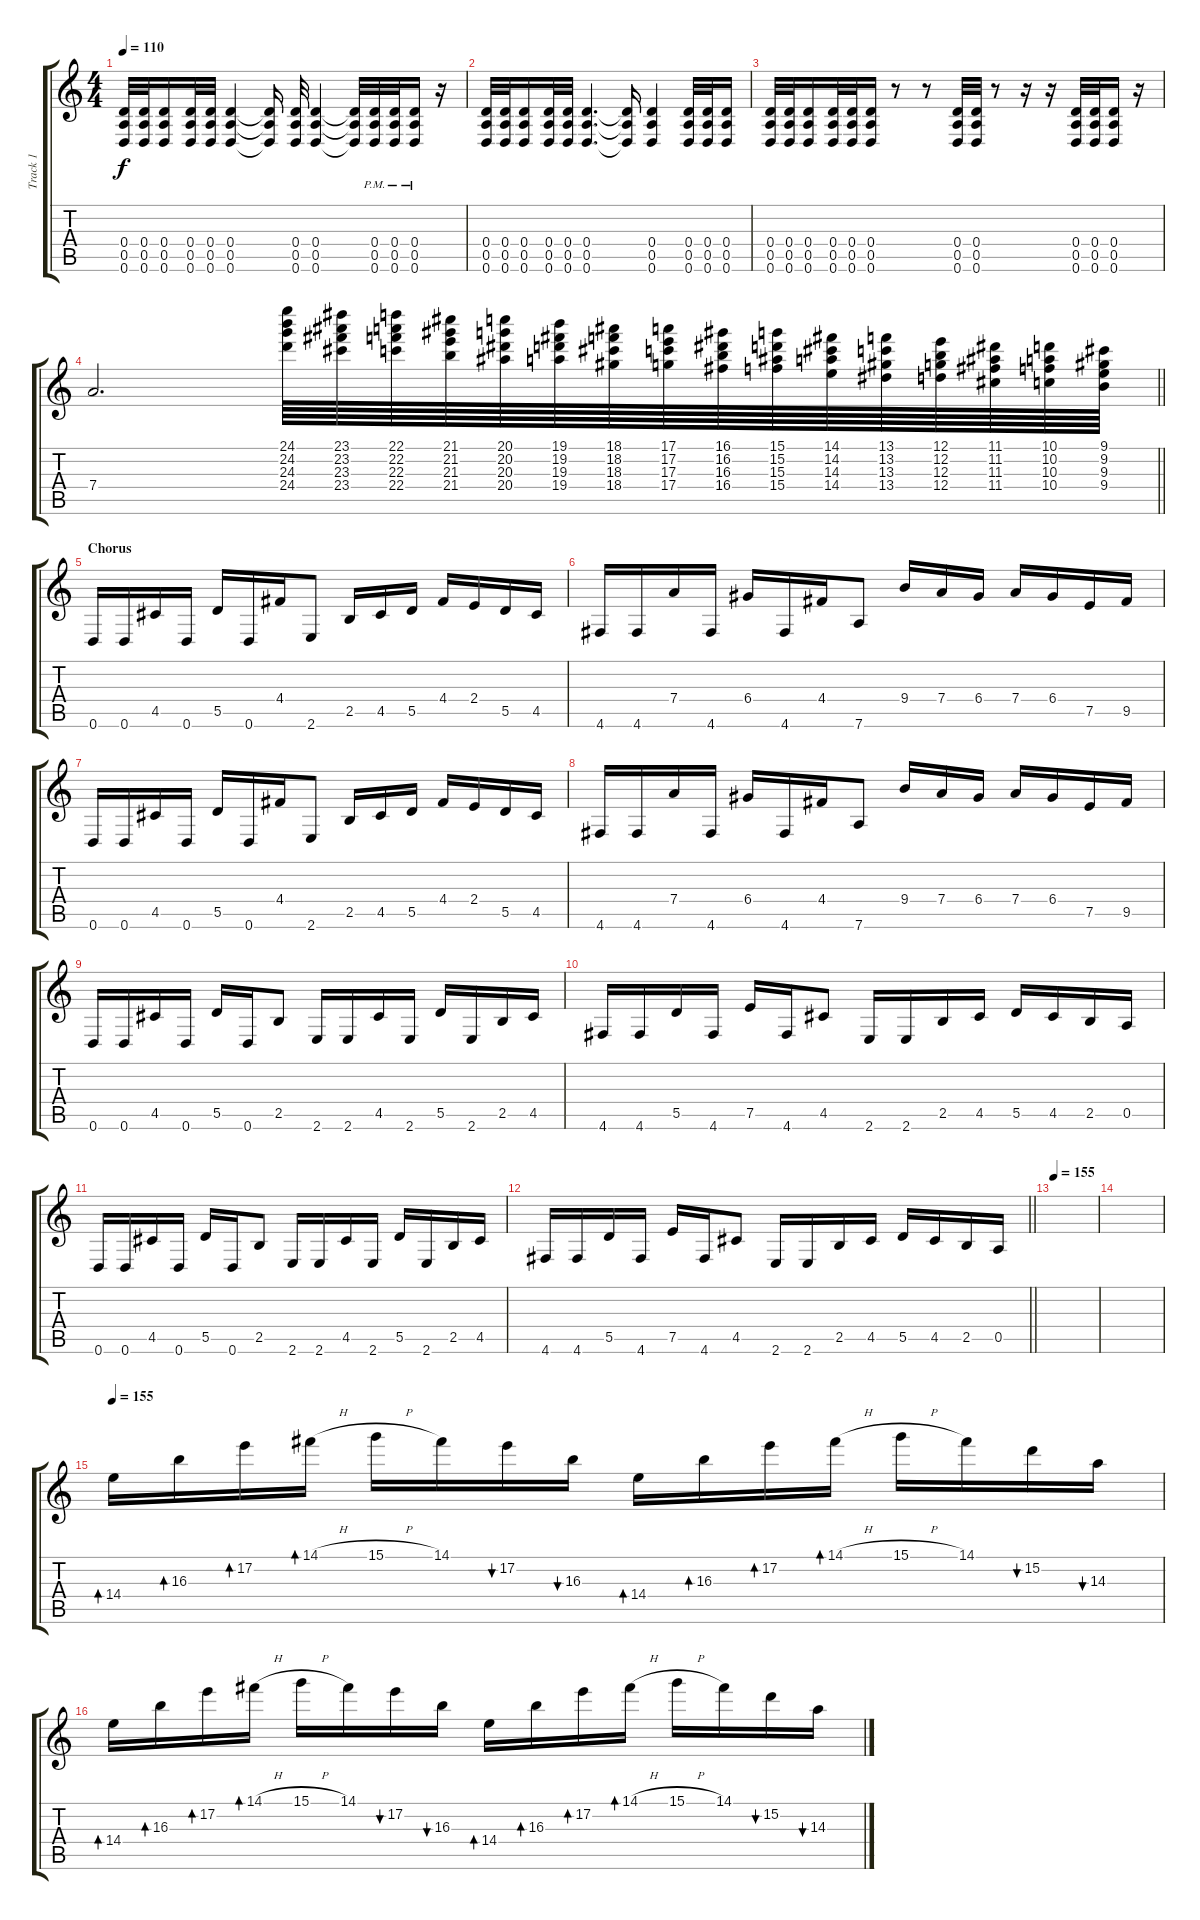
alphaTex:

\track ("Track 1" "Track 1") {instrument distortionguitar}
\staff {score tabs}
\tuning (E4 B3 G3 D3 A2 D2) {hide}
\ts (4 4)
\tempo 110
\clef g2
\ks c
(0.4 0.5 0.6).32{dy f} (0.4 0.5 0.6).32 (0.4 0.5 0.6).16 (0.4 0.5 0.6).32 (0.4 0.5 0.6).32 (0.4 0.5 0.6).4 (0.4{t} 0.5{t} 0.6{t}).16 (0.4 0.5 0.6).32 (0.4 0.5 0.6).4 (0.4{t} 0.5{t} 0.6{t}).32 (0.4{pm} 0.5{pm} 0.6{pm}).32 (0.4{pm} 0.5{pm} 0.6{pm}).32 (0.4{pm} 0.5{pm} 0.6{pm}).16 r.16 |
(0.4 0.5 0.6).32 (0.4 0.5 0.6).32 (0.4 0.5 0.6).16 (0.4 0.5 0.6).32 (0.4 0.5 0.6).32 (0.4 0.5 0.6).4{d} (0.4{t} 0.5{t} 0.6{t}).16 (0.4 0.5 0.6).4 (0.4 0.5 0.6).32 (0.4 0.5 0.6).32 (0.4 0.5 0.6).16 |
(0.4 0.5 0.6).32 (0.4 0.5 0.6).32 (0.4 0.5 0.6).16 (0.4 0.5 0.6).32 (0.4 0.5 0.6).32 (0.4 0.5 0.6).16 r.8 r.8 (0.4 0.5 0.6).32 (0.4 0.5 0.6).32 r.8 r.16 r.16 (0.4 0.5 0.6).32 (0.4 0.5 0.6).32 (0.4 0.5 0.6).16 r.16 |
\barLineRight lightlight
7.4.2{d} (24.1 24.2 24.3 24.4).64 (23.1 23.2 23.3 23.4).64 (22.1 22.2 22.3 22.4).64 (21.1 21.2 21.3 21.4).64 (20.1 20.2 20.3 20.4).64 (19.1 19.2 19.3 19.4).64 (18.1 18.2 18.3 18.4).64 (17.1 17.2 17.3 17.4).64 (16.1 16.2 16.3 16.4).64 (15.1 15.2 15.3 15.4).64 (14.1 14.2 14.3 14.4).64 (13.1 13.2 13.3 13.4).64 (12.1 12.2 12.3 12.4).64 (11.1 11.2 11.3 11.4).64 (10.1 10.2 10.3 10.4).64 (9.1 9.2 9.3 9.4).64 |
\section ("" "Chorus")
0.6.16 0.6.16 4.5.16 0.6.16 5.5.16 0.6.16 4.4.16 2.6.8 2.5.16 4.5.16 5.5.16 4.4.16 2.4.16 5.5.16 4.5.16 |
4.6.16 4.6.16 7.4.16 4.6.16 6.4.16 4.6.16 4.4.16 7.6.8 9.4.16 7.4.16 6.4.16 7.4.16 6.4.16 7.5.16 9.5.16 |
0.6.16 0.6.16 4.5.16 0.6.16 5.5.16 0.6.16 4.4.16 2.6.8 2.5.16 4.5.16 5.5.16 4.4.16 2.4.16 5.5.16 4.5.16 |
4.6.16 4.6.16 7.4.16 4.6.16 6.4.16 4.6.16 4.4.16 7.6.8 9.4.16 7.4.16 6.4.16 7.4.16 6.4.16 7.5.16 9.5.16 |
0.6.16 0.6.16 4.5.16 0.6.16 5.5.16 0.6.16 2.5.8 2.6.16 2.6.16 4.5.16 2.6.16 5.5.16 2.6.16 2.5.16 4.5.16 |
4.6.16 4.6.16 5.5.16 4.6.16 7.5.16 4.6.16 4.5.8 2.6.16 2.6.16 2.5.16 4.5.16 5.5.16 4.5.16 2.5.16 0.5.16 |
0.6.16 0.6.16 4.5.16 0.6.16 5.5.16 0.6.16 2.5.8 2.6.16 2.6.16 4.5.16 2.6.16 5.5.16 2.6.16 2.5.16 4.5.16 |
\barLineRight lightlight
4.6.16 4.6.16 5.5.16 4.6.16 7.5.16 4.6.16 4.5.8 2.6.16 2.6.16 2.5.16 4.5.16 5.5.16 4.5.16 2.5.16 0.5.16 |
\tempo 155
|
|
\tempo 155
14.4.16{bd 60} 16.3.16{bd 60} 17.2.16{bd 60} 14.1{h}.16{bd 60} 15.1{h}.16 14.1.16 17.2.16{bu 60} 16.3.16{bu 60} 14.4.16{bd 60} 16.3.16{bd 60} 17.2.16{bd 60} 14.1{h}.16{bd 60} 15.1{h}.16 14.1.16 15.2.16{bu 60} 14.3.16{bu 60} |
14.4.16{bd 60} 16.3.16{bd 60} 17.2.16{bd 60} 14.1{h}.16{bd 60} 15.1{h}.16 14.1.16 17.2.16{bu 60} 16.3.16{bu 60} 14.4.16{bd 60} 16.3.16{bd 60} 17.2.16{bd 60} 14.1{h}.16{bd 60} 15.1{h}.16 14.1.16 15.2.16{bu 60} 14.3.16{bu 60}
